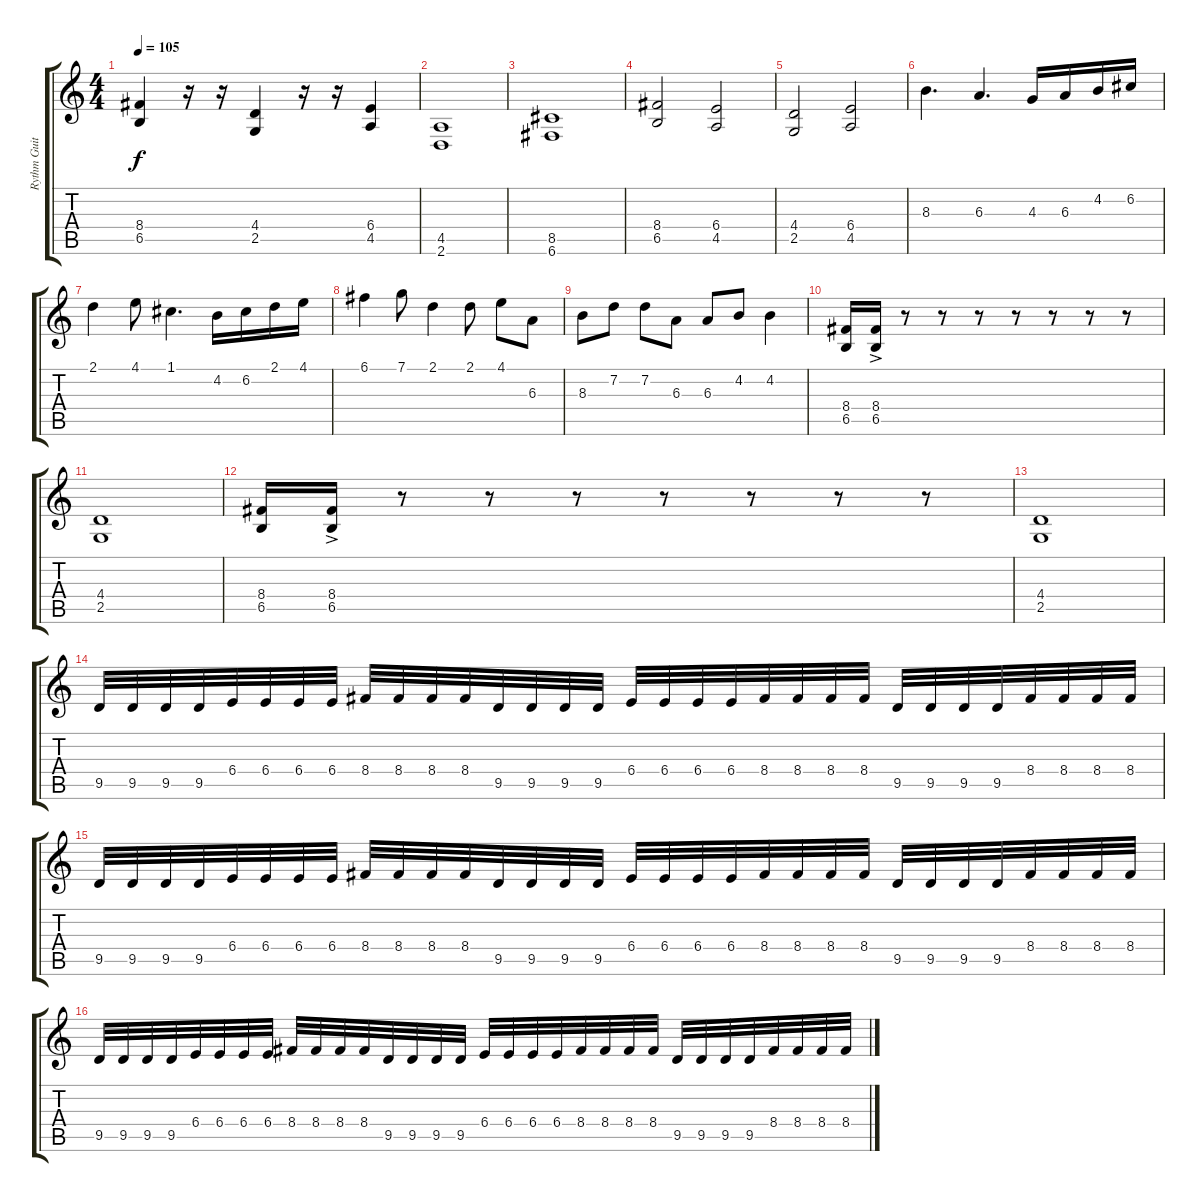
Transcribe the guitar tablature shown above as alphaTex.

\track ("Rythm Guitar" "Rythm Guit") {instrument distortionguitar}
\staff {score tabs}
\tuning (C4 G3 Eb3 Bb2 F2 C2) {hide}
\ts (4 4)
\tempo 105
\clef g2
\ks c
(8.4 6.5).4{dy f} r.16 r.16 (4.4 2.5).4 r.16 r.16 (6.4 4.5).4 |
(4.5 2.6).1 |
(8.5 6.6).1 |
(8.4 6.5).2 (6.4 4.5).2 |
(4.4 2.5).2 (6.4 4.5).2 |
8.3.4{d} 6.3.4{d} 4.3.16 6.3.16 4.2.16 6.2.16 |
2.1.4 4.1.8 1.1.4{d} 4.2.16 6.2.16 2.1.16 4.1.16 |
6.1.4 7.1.8 2.1.4 2.1.8 4.1.8 6.3.8 |
8.3.8 7.2.8 7.2.8 6.3.8 6.3.8 4.2.8 4.2.4 |
(8.4 6.5).16 (8.4{ac} 6.5).16 r.8 r.8 r.8 r.8 r.8 r.8 r.8 |
(4.4 2.5).1 |
(8.4 6.5).16 (8.4{ac} 6.5).16 r.8 r.8 r.8 r.8 r.8 r.8 r.8 |
(4.4 2.5).1 |
9.5.32 9.5.32 9.5.32 9.5.32 6.4.32 6.4.32 6.4.32 6.4.32 8.4.32 8.4.32 8.4.32 8.4.32 9.5.32 9.5.32 9.5.32 9.5.32 6.4.32 6.4.32 6.4.32 6.4.32 8.4.32 8.4.32 8.4.32 8.4.32 9.5.32 9.5.32 9.5.32 9.5.32 8.4.32 8.4.32 8.4.32 8.4.32 |
9.5.32 9.5.32 9.5.32 9.5.32 6.4.32 6.4.32 6.4.32 6.4.32 8.4.32 8.4.32 8.4.32 8.4.32 9.5.32 9.5.32 9.5.32 9.5.32 6.4.32 6.4.32 6.4.32 6.4.32 8.4.32 8.4.32 8.4.32 8.4.32 9.5.32 9.5.32 9.5.32 9.5.32 8.4.32 8.4.32 8.4.32 8.4.32 |
9.5.32 9.5.32 9.5.32 9.5.32 6.4.32 6.4.32 6.4.32 6.4.32 8.4.32 8.4.32 8.4.32 8.4.32 9.5.32 9.5.32 9.5.32 9.5.32 6.4.32 6.4.32 6.4.32 6.4.32 8.4.32 8.4.32 8.4.32 8.4.32 9.5.32 9.5.32 9.5.32 9.5.32 8.4.32 8.4.32 8.4.32 8.4.32
